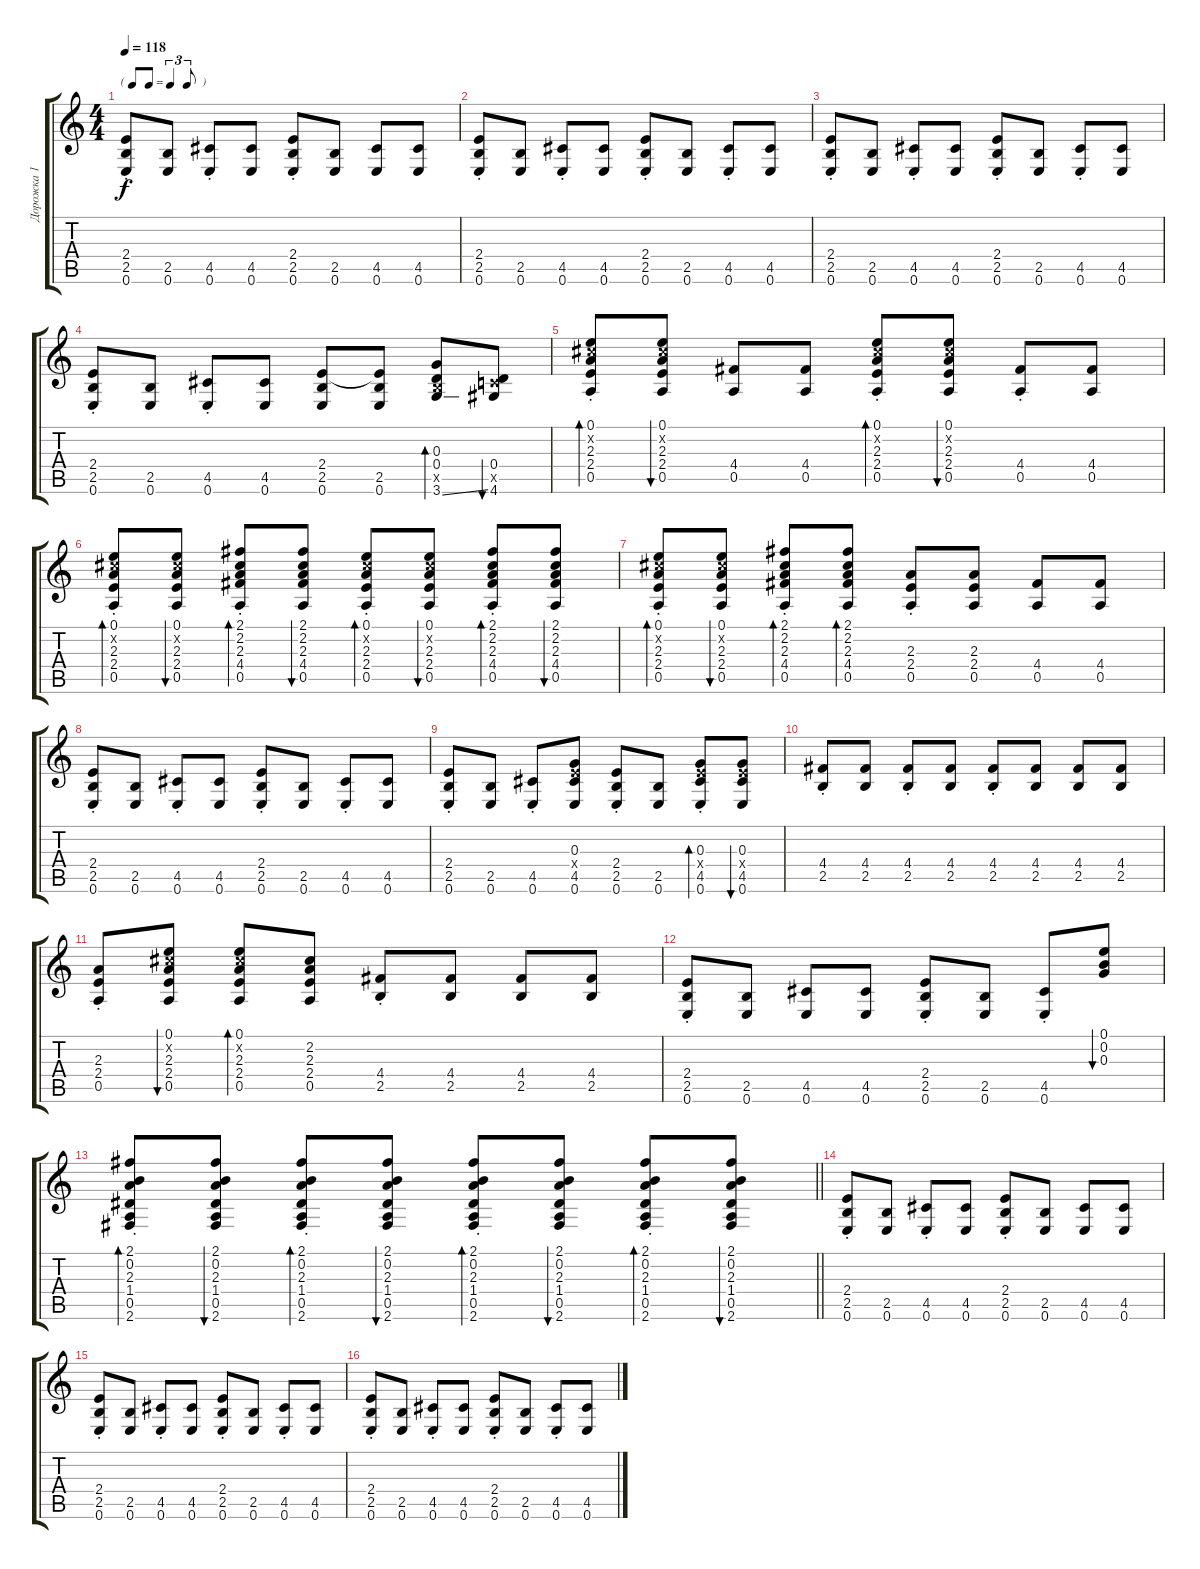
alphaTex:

\track ("Дорожка 1" "Дорожка 1") {instrument acousticguitarsteel}
\staff {score tabs}
\tuning (E4 B3 G3 D3 A2 E2) {hide}
\ts (4 4)
\tf triplet8th
\tempo 118
\clef g2
\ks c
(2.4{st} 2.5{st} 0.6{st}).8{dy f} (2.5 0.6).8 (4.5{st} 0.6{st}).8 (4.5 0.6).8 (2.4{st} 2.5{st} 0.6{st}).8 (2.5 0.6).8 (4.5 0.6).8 (4.5 0.6).8 |
(2.4{st} 2.5{st} 0.6{st}).8 (2.5 0.6).8 (4.5{st} 0.6{st}).8 (4.5 0.6).8 (2.4{st} 2.5{st} 0.6{st}).8 (2.5 0.6).8 (4.5{st} 0.6{st}).8 (4.5 0.6).8 |
(2.4{st} 2.5{st} 0.6{st}).8 (2.5 0.6).8 (4.5{st} 0.6{st}).8 (4.5 0.6).8 (2.4{st} 2.5{st} 0.6{st}).8 (2.5 0.6).8 (4.5{st} 0.6{st}).8 (4.5 0.6).8 |
(2.4{st} 2.5{st} 0.6{st}).8 (2.5 0.6).8 (4.5{st} 0.6{st}).8 (4.5 0.6).8 (2.4 2.5 0.6).8 (2.4{t} 2.5 0.6).8 (0.3 0.4 2.5{x} 3.6{ss}).8{bd 120} (0.4 3.5{x} 4.6).8{bu 120} |
(0.1{st} 2.2{st x} 2.3{st} 2.4{st} 0.5{st}).8{bd 30} (0.1 2.2{x} 2.3 2.4 0.5).8{bu 30} (4.4 0.5).8 (4.4 0.5).8 (0.1{st} 2.2{st x} 2.3{st} 2.4{st} 0.5{st}).8{bd 30} (0.1 2.2{x} 2.3 2.4 0.5).8{bu 30} (4.4{st} 0.5{st}).8 (4.4 0.5).8 |
(0.1{st} 2.2{st x} 2.3{st} 2.4{st} 0.5{st}).8{bd 30} (0.1 2.2{x} 2.3 2.4 0.5).8{bu 30} (2.1{st} 2.2{st} 2.3{st} 4.4{st} 0.5{st}).8{bd 30} (2.1 2.2 2.3 4.4 0.5).8{bu 30} (0.1{st} 2.2{st x} 2.3{st} 2.4{st} 0.5{st}).8{bd 30} (0.1 2.2{x} 2.3 2.4 0.5).8{bu 30} (2.1{st} 2.2{st} 2.3{st} 4.4{st} 0.5{st}).8{bd 30} (2.1 2.2 2.3 4.4 0.5).8{bu 30} |
(0.1{st} 2.2{x} 2.3{st} 2.4{st} 0.5{st}).8{bd 30} (0.1 2.2{x} 2.3 2.4 0.5).8{bu 30} (2.1{st} 2.2{st} 2.3{st} 4.4{st} 0.5{st}).8{bd 30} (2.1 2.2 2.3 4.4 0.5).8{bd 30} (2.3{st} 2.4{st} 0.5{st}).8 (2.3 2.4 0.5).8 (4.4 0.5).8 (4.4 0.5).8 |
(2.4{st} 2.5{st} 0.6{st}).8 (2.5 0.6).8 (4.5{st} 0.6{st}).8 (4.5 0.6).8 (2.4{st} 2.5{st} 0.6{st}).8 (2.5 0.6).8 (4.5{st} 0.6{st}).8 (4.5 0.6).8 |
(2.4{st} 2.5{st} 0.6{st}).8 (2.5 0.6).8 (4.5{st} 0.6{st}).8 (0.3 2.4{x} 4.5 0.6).8 (2.4{st} 2.5{st} 0.6{st}).8 (2.5 0.6).8 (0.3 2.4{x} 4.5{st} 0.6{st}).8{bd 120} (0.3 2.4{x} 4.5 0.6).8{bu 120} |
(4.4{st} 2.5{st}).8 (4.4 2.5).8 (4.4{st} 2.5{st}).8 (4.4 2.5).8 (4.4{st} 2.5{st}).8 (4.4 2.5).8 (4.4 2.5).8 (4.4 2.5).8 |
(2.3{st} 2.4{st} 0.5{st}).8 (0.1 2.2{x} 2.3 2.4 0.5).8{bu 120} (0.1 2.2{x} 2.3 2.4 0.5).8{bd 60} (2.2 2.3 2.4 0.5).8 (4.4{st} 2.5{st}).8 (4.4 2.5).8 (4.4 2.5).8 (4.4 2.5).8 |
(2.4{st} 2.5{st} 0.6{st}).8 (2.5 0.6).8 (4.5 0.6).8 (4.5 0.6).8 (2.4{st} 2.5{st} 0.6{st}).8 (2.5 0.6).8 (4.5{st} 0.6{st}).8 (0.1 0.2 0.3).8{bu 120} |
\barLineRight lightlight
(2.1{st} 0.2{st} 2.3{st} 1.4{st} 0.5{st} 2.6{st}).8{bd 60} (2.1 0.2 2.3 1.4 0.5 2.6).8{bu 60} (2.1{st} 0.2{st} 2.3{st} 1.4{st} 0.5{st} 2.6{st}).8{bd 60} (2.1 0.2 2.3 1.4 0.5 2.6).8{bu 60} (2.1{st} 0.2{st} 2.3{st} 1.4{st} 0.5{st} 2.6{st}).8{bd 60} (2.1 0.2 2.3 1.4 0.5 2.6).8{bu 60} (2.1{st} 0.2{st} 2.3{st} 1.4{st} 0.5 2.6{st}).8{bd 60} (2.1 0.2 2.3 1.4 0.5 2.6).8{bu 60} |
\section ("" "")
(2.4{st} 2.5{st} 0.6{st}).8 (2.5 0.6).8 (4.5{st} 0.6{st}).8 (4.5 0.6).8 (2.4{st} 2.5{st} 0.6{st}).8 (2.5 0.6).8 (4.5 0.6).8 (4.5 0.6).8 |
(2.4{st} 2.5{st} 0.6{st}).8 (2.5 0.6).8 (4.5{st} 0.6{st}).8 (4.5 0.6).8 (2.4{st} 2.5{st} 0.6{st}).8 (2.5 0.6).8 (4.5{st} 0.6{st}).8 (4.5 0.6).8 |
(2.4{st} 2.5{st} 0.6{st}).8 (2.5 0.6).8 (4.5{st} 0.6{st}).8 (4.5 0.6).8 (2.4{st} 2.5{st} 0.6{st}).8 (2.5 0.6).8 (4.5{st} 0.6{st}).8 (4.5 0.6).8
